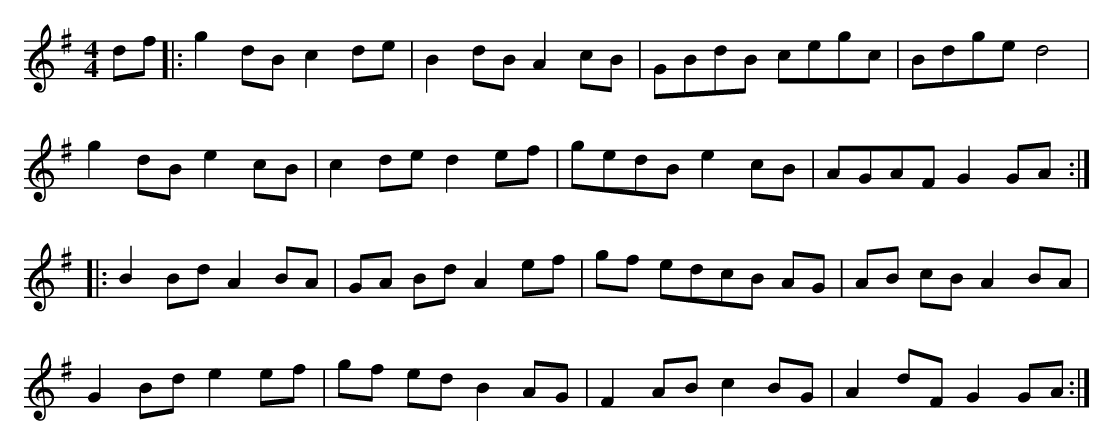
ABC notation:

X:1
M:4/4
K:G
df|:g2dB c2de|B2dB A2cB|GBdB cegc|Bdge d4|
g2dB e2cB|c2de d2ef|gedB e2cB|AGAF G2 GA:|
|:B2 BdA2 BA|GA BdA2 ef|gf edcB AG|AB cBA2 BA|
G2 Bde2 ef|gf edB2 AG|F2 ABc2 BG|A2 dFG2 GA:|
